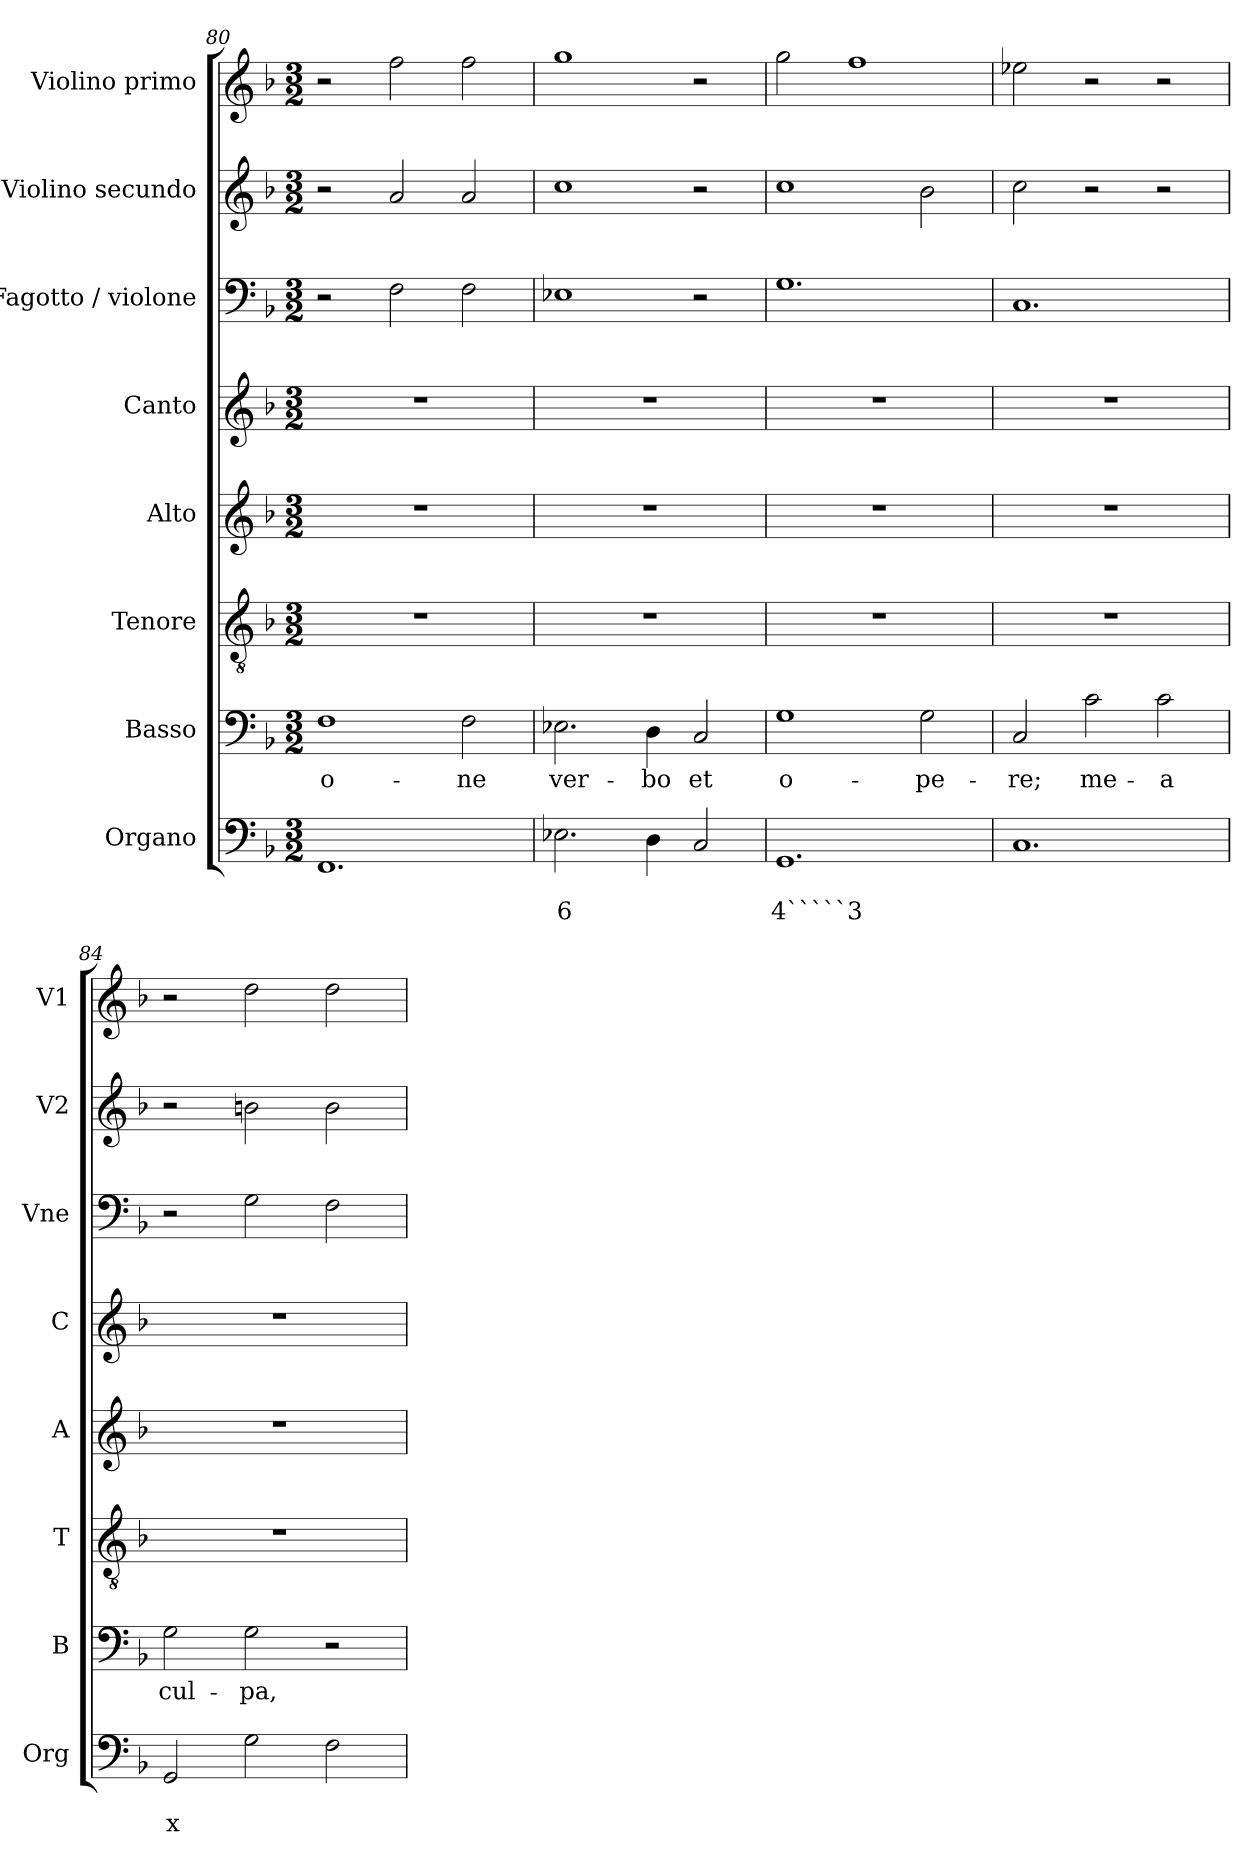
**kern	**text	**text	**kern	**text	**kern	**kern	**kern	**kern	**kern	**kern
*part8	*part8	*part8	*part7	*part7	*part6	*part5	*part4	*part3	*part2	*part1
*staff8	*staff8	*staff8	*staff7	*staff7	*staff6	*staff5	*staff4	*staff3	*staff2	*staff1
*I"Organo	*	*	*I"Basso	*	*I"Tenore	*I"Alto	*I"Canto	*I"Fagotto / violone	*I"Violino secundo	*I"Violino primo
*I'Org	*	*	*I'B	*	*I'T	*I'A	*I'C	*I'Vne	*I'V2	*I'V1
*clefF4	*	*	*clefF4	*	*clefGv2	*clefG2	*clefG2	*clefF4	*clefG2	*clefG2
*k[b-]	*	*	*k[b-]	*	*k[b-]	*k[b-]	*k[b-]	*k[b-]	*k[b-]	*k[b-]
*F:	*	*	*F:	*	*F:	*F:	*F:	*F:	*F:	*F:
*M3/2	*	*	*M3/2	*	*M3/2	*M3/2	*M3/2	*M3/2	*M3/2	*M3/2
=80	=80	=80	=80	=80	=80	=80	=80	=80	=80	=80
!	!	!	!	!LO:LY:b	!	!	!	!	!	!
1.FF	.	.	1F	-o-	1.r	1.r	1.r	2r	2r	2r
.	.	.	.	.	.	.	.	2F\	2a/	2ff\
!	!	!	!	!LO:LY:b	!	!	!	!	!	!
.	.	.	2F\	-ne	.	.	.	2F\	2a/	2ff\
=81	=81	=81	=81	=81	=81	=81	=81	=81	=81	=81
!	!	!LO:LY:b	!	!LO:LY:b	!	!	!	!	!	!
2.E-X\	.	6	2.E-X\	ver-	1.r	1.r	1.r	1E-X	1cc	1gg
!	!	!	!	!LO:LY:b	!	!	!	!	!	!
4D\	.	.	4D\	-bo	.	.	.	.	.	.
!	!	!	!	!LO:LY:b	!	!	!	!	!	!
2C/	.	.	2C/	et	.	.	.	2r	2r	2r
=82	=82	=82	=82	=82	=82	=82	=82	=82	=82	=82
!	!	!LO:LY:b	!	!LO:LY:b	!	!	!	!	!	!
1.GG	.	4`````3	1G	o-	1.r	1.r	1.r	1.G	1cc	2gg\
.	.	.	.	.	.	.	.	.	.	1ff
!	!	!	!	!LO:LY:b	!	!	!	!	!	!
.	.	.	2G\	-pe-	.	.	.	.	2b-\	.
=83	=83	=83	=83	=83	=83	=83	=83	=83	=83	=83
!	!	!	!	!LO:LY:b	!	!	!	!	!	!
1.C	.	.	2C/	-re;	1.r	1.r	1.r	1.C	2cc\	2ee-X\
!	!	!	!	!LO:LY:b	!	!	!	!	!	!
.	.	.	2c\	me-	.	.	.	.	2r	2r
!	!	!	!	!LO:LY:b	!	!	!	!	!	!
.	.	.	2c\	-a	.	.	.	.	2r	2r
!!LO:LB:g=z
=84	=84	=84	=84	=84	=84	=84	=84	=84	=84	=84
!	!	!LO:LY:b	!	!LO:LY:b	!	!	!	!	!	!
2GG/	.	x	2G\	cul-	1.r	1.r	1.r	2r	2r	2r
!	!	!	!	!LO:LY:b	!	!	!	!	!	!
2G\	.	.	2G\	-pa,	.	.	.	2G\	2bn\	2dd\
2F\	.	.	2r	.	.	.	.	2F\	2b\	2dd\
=	=	=	=	=	=	=	=	=	=	=
*-	*-	*-	*-	*-	*-	*-	*-	*-	*-	*-
